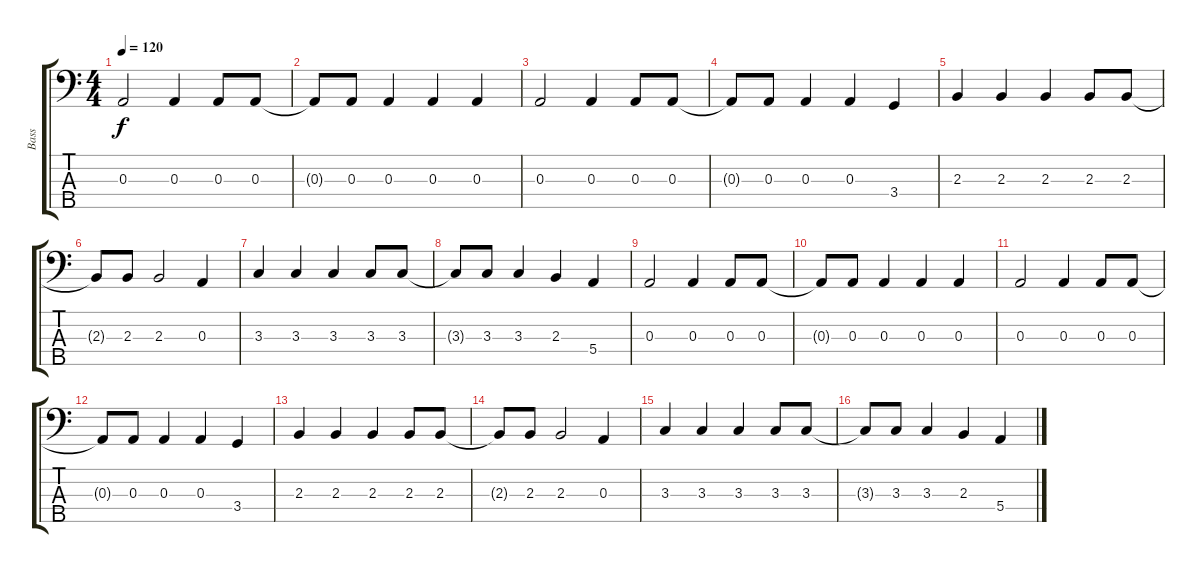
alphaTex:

\track ("Bass" "Bass") {instrument electricbassfinger}
\staff {score tabs}
\tuning (G2 D2 A1 E1 B0) {hide}
\ts (4 4)
\tempo 120
\clef f4
\ks c
0.3.2{dy f} 0.3.4 0.3.8 0.3.8 |
0.3{t}.8 0.3.8 0.3.4 0.3.4 0.3.4 |
0.3.2 0.3.4 0.3.8 0.3.8 |
0.3{t}.8 0.3.8 0.3.4 0.3.4 3.4.4 |
2.3.4 2.3.4 2.3.4 2.3.8 2.3.8 |
2.3{t}.8 2.3.8 2.3.2 0.3.4 |
3.3.4 3.3.4 3.3.4 3.3.8 3.3.8 |
3.3{t}.8 3.3.8 3.3.4 2.3.4 5.4.4 |
0.3.2 0.3.4 0.3.8 0.3.8 |
0.3{t}.8 0.3.8 0.3.4 0.3.4 0.3.4 |
0.3.2 0.3.4 0.3.8 0.3.8 |
0.3{t}.8 0.3.8 0.3.4 0.3.4 3.4.4 |
2.3.4 2.3.4 2.3.4 2.3.8 2.3.8 |
2.3{t}.8 2.3.8 2.3.2 0.3.4 |
3.3.4 3.3.4 3.3.4 3.3.8 3.3.8 |
3.3{t}.8 3.3.8 3.3.4 2.3.4 5.4.4
